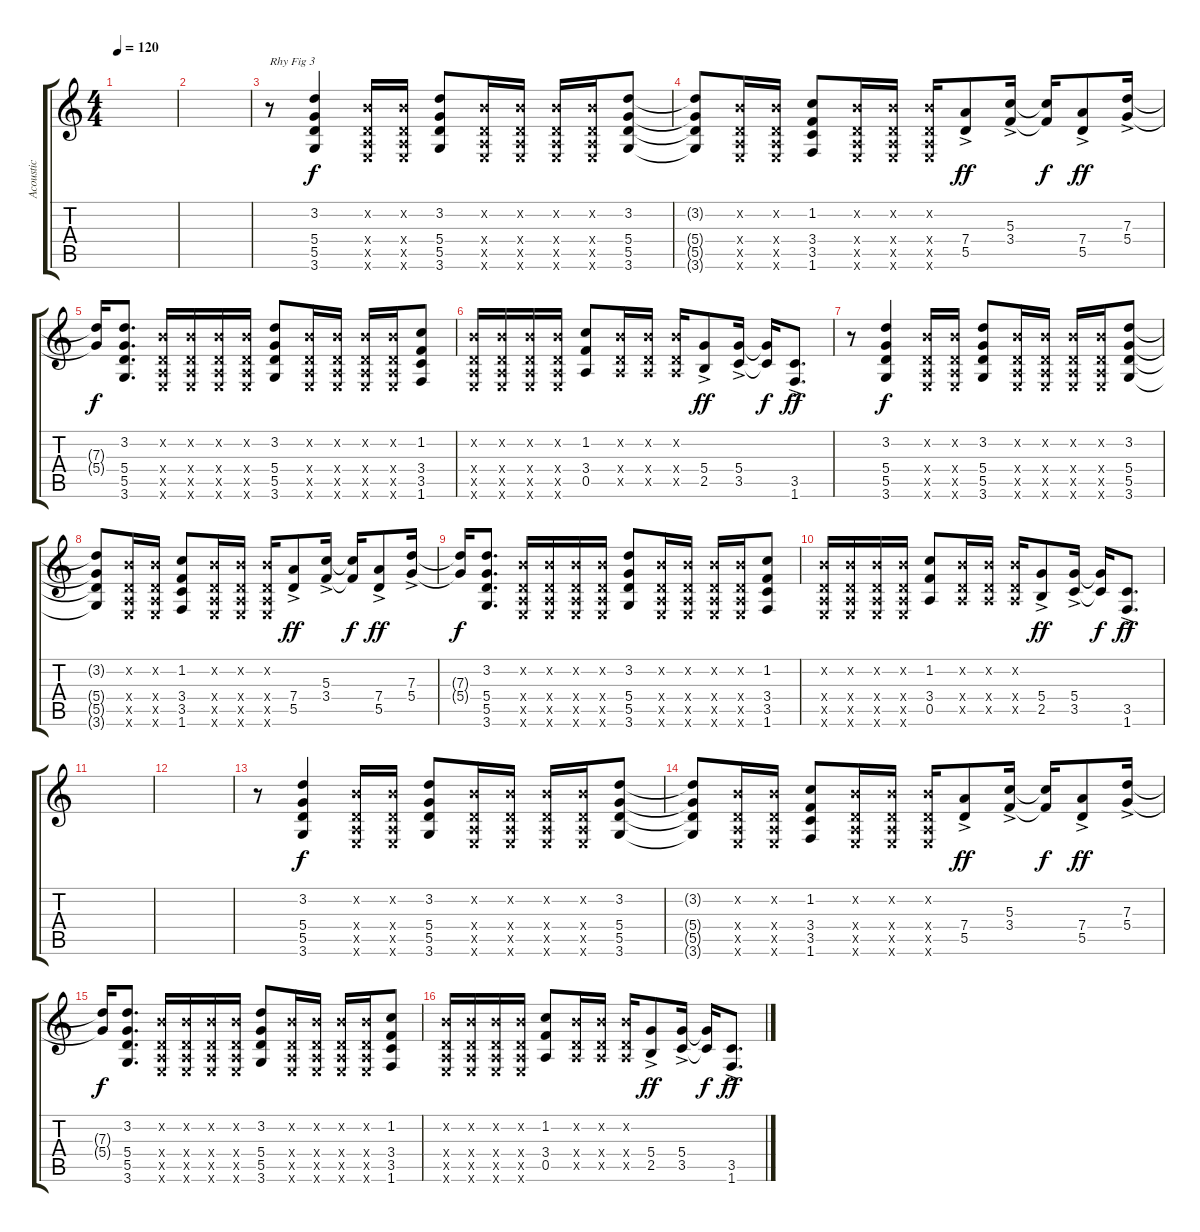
\track ("Acoustic" "Acoustic") {instrument acousticguitarsteel}
\staff {score tabs}
\tuning (E4 B3 G3 D3 A2 E2) {hide}
\ts (4 4)
\tempo 120
\clef g2
\ks c
|
|
r.8{txt "Rhy Fig 3"} (3.2 5.4 5.5 3.6).4 (0.2{x} 0.4{x} 0.5{x} 0.6{x}).16 (0.2{x} 0.4{x} 0.5{x} 0.6{x}).16 (3.2 5.4 5.5 3.6).8 (0.2{x} 0.4{x} 0.5{x} 0.6{x}).16 (0.2{x} 0.4{x} 0.5{x} 0.6{x}).16 (0.2{x} 0.4{x} 0.5{x} 0.6{x}).16 (0.2{x} 0.4{x} 0.5{x} 0.6{x}).16 (3.2 5.4 5.5 3.6).8 |
(3.2{t} 5.4{t} 5.5{t} 3.6{t}).8 (0.2{x} 0.4{x} 0.5{x} 0.6{x}).16 (0.2{x} 0.4{x} 0.5{x} 0.6{x}).16 (1.2 3.4 3.5 1.6).8 (0.2{x} 0.4{x} 0.5{x} 0.6{x}).16 (0.2{x} 0.4{x} 0.5{x} 0.6{x}).16 (0.2{x} 0.4{x} 0.5{x} 0.6{x}).16 (7.4 5.5{ac}).8{dy ff} (5.3 3.4{ac}).16 (5.3{t} 3.4{t}).16{dy f} (7.4 5.5{ac}).8{dy ff} (7.3{ac} 5.4).16 |
(7.3{t} 5.4{t}).16{dy f} (3.2 5.4 5.5 3.6).8{d} (0.2{x} 0.4{x} 0.5{x} 0.6{x}).16 (0.2{x} 0.4{x} 0.5{x} 0.6{x}).16 (0.2{x} 0.4{x} 0.5{x} 0.6{x}).16 (0.2{x} 0.4{x} 0.5{x} 0.6{x}).16 (3.2 5.4 5.5 3.6).8 (0.2{x} 0.4{x} 0.5{x} 0.6{x}).16 (0.2{x} 0.4{x} 0.5{x} 0.6{x}).16 (0.2{x} 0.4{x} 0.5{x} 0.6{x}).16 (0.2{x} 0.4{x} 0.5{x} 0.6{x}).16 (1.2 3.4 3.5 1.6).8 |
(0.2{x} 0.4{x} 0.5{x} 0.6{x}).16 (0.2{x} 0.4{x} 0.5{x} 0.6{x}).16 (0.2{x} 0.4{x} 0.5{x} 0.6{x}).16 (0.2{x} 0.4{x} 0.5{x} 0.6{x}).16 (1.2 3.4 0.5).8 (0.2{x} 0.4{x} 0.5{x}).16 (0.2{x} 0.4{x} 0.5{x}).16 (0.2{x} 0.4{x} 0.5{x}).16 (5.4 2.5{ac}).8{dy ff} (5.4{ac} 3.5).16 (5.4{t} 3.5{t}).16{dy f} (3.5 1.6{ac}).8{d dy ff} |
r.8 (3.2 5.4 5.5 3.6).4{dy f} (0.2{x} 0.4{x} 0.5{x} 0.6{x}).16 (0.2{x} 0.4{x} 0.5{x} 0.6{x}).16 (3.2 5.4 5.5 3.6).8 (0.2{x} 0.4{x} 0.5{x} 0.6{x}).16 (0.2{x} 0.4{x} 0.5{x} 0.6{x}).16 (0.2{x} 0.4{x} 0.5{x} 0.6{x}).16 (0.2{x} 0.4{x} 0.5{x} 0.6{x}).16 (3.2 5.4 5.5 3.6).8 |
(3.2{t} 5.4{t} 5.5{t} 3.6{t}).8 (0.2{x} 0.4{x} 0.5{x} 0.6{x}).16 (0.2{x} 0.4{x} 0.5{x} 0.6{x}).16 (1.2 3.4 3.5 1.6).8 (0.2{x} 0.4{x} 0.5{x} 0.6{x}).16 (0.2{x} 0.4{x} 0.5{x} 0.6{x}).16 (0.2{x} 0.4{x} 0.5{x} 0.6{x}).16 (7.4 5.5{ac}).8{dy ff} (5.3 3.4{ac}).16 (5.3{t} 3.4{t}).16{dy f} (7.4 5.5{ac}).8{dy ff} (7.3{ac} 5.4).16 |
(7.3{t} 5.4{t}).16{dy f} (3.2 5.4 5.5 3.6).8{d} (0.2{x} 0.4{x} 0.5{x} 0.6{x}).16 (0.2{x} 0.4{x} 0.5{x} 0.6{x}).16 (0.2{x} 0.4{x} 0.5{x} 0.6{x}).16 (0.2{x} 0.4{x} 0.5{x} 0.6{x}).16 (3.2 5.4 5.5 3.6).8 (0.2{x} 0.4{x} 0.5{x} 0.6{x}).16 (0.2{x} 0.4{x} 0.5{x} 0.6{x}).16 (0.2{x} 0.4{x} 0.5{x} 0.6{x}).16 (0.2{x} 0.4{x} 0.5{x} 0.6{x}).16 (1.2 3.4 3.5 1.6).8 |
(0.2{x} 0.4{x} 0.5{x} 0.6{x}).16 (0.2{x} 0.4{x} 0.5{x} 0.6{x}).16 (0.2{x} 0.4{x} 0.5{x} 0.6{x}).16 (0.2{x} 0.4{x} 0.5{x} 0.6{x}).16 (1.2 3.4 0.5).8 (0.2{x} 0.4{x} 0.5{x}).16 (0.2{x} 0.4{x} 0.5{x}).16 (0.2{x} 0.4{x} 0.5{x}).16 (5.4 2.5{ac}).8{dy ff} (5.4{ac} 3.5).16 (5.4{t} 3.5{t}).16{dy f} (3.5 1.6{ac}).8{d dy ff} |
|
|
r.8 (3.2 5.4 5.5 3.6).4{dy f} (0.2{x} 0.4{x} 0.5{x} 0.6{x}).16 (0.2{x} 0.4{x} 0.5{x} 0.6{x}).16 (3.2 5.4 5.5 3.6).8 (0.2{x} 0.4{x} 0.5{x} 0.6{x}).16 (0.2{x} 0.4{x} 0.5{x} 0.6{x}).16 (0.2{x} 0.4{x} 0.5{x} 0.6{x}).16 (0.2{x} 0.4{x} 0.5{x} 0.6{x}).16 (3.2 5.4 5.5 3.6).8 |
(3.2{t} 5.4{t} 5.5{t} 3.6{t}).8 (0.2{x} 0.4{x} 0.5{x} 0.6{x}).16 (0.2{x} 0.4{x} 0.5{x} 0.6{x}).16 (1.2 3.4 3.5 1.6).8 (0.2{x} 0.4{x} 0.5{x} 0.6{x}).16 (0.2{x} 0.4{x} 0.5{x} 0.6{x}).16 (0.2{x} 0.4{x} 0.5{x} 0.6{x}).16 (7.4 5.5{ac}).8{dy ff} (5.3 3.4{ac}).16 (5.3{t} 3.4{t}).16{dy f} (7.4 5.5{ac}).8{dy ff} (7.3{ac} 5.4).16 |
(7.3{t} 5.4{t}).16{dy f} (3.2 5.4 5.5 3.6).8{d} (0.2{x} 0.4{x} 0.5{x} 0.6{x}).16 (0.2{x} 0.4{x} 0.5{x} 0.6{x}).16 (0.2{x} 0.4{x} 0.5{x} 0.6{x}).16 (0.2{x} 0.4{x} 0.5{x} 0.6{x}).16 (3.2 5.4 5.5 3.6).8 (0.2{x} 0.4{x} 0.5{x} 0.6{x}).16 (0.2{x} 0.4{x} 0.5{x} 0.6{x}).16 (0.2{x} 0.4{x} 0.5{x} 0.6{x}).16 (0.2{x} 0.4{x} 0.5{x} 0.6{x}).16 (1.2 3.4 3.5 1.6).8 |
(0.2{x} 0.4{x} 0.5{x} 0.6{x}).16 (0.2{x} 0.4{x} 0.5{x} 0.6{x}).16 (0.2{x} 0.4{x} 0.5{x} 0.6{x}).16 (0.2{x} 0.4{x} 0.5{x} 0.6{x}).16 (1.2 3.4 0.5).8 (0.2{x} 0.4{x} 0.5{x}).16 (0.2{x} 0.4{x} 0.5{x}).16 (0.2{x} 0.4{x} 0.5{x}).16 (5.4 2.5{ac}).8{dy ff} (5.4{ac} 3.5).16 (5.4{t} 3.5{t}).16{dy f} (3.5 1.6{ac}).8{d dy ff}
